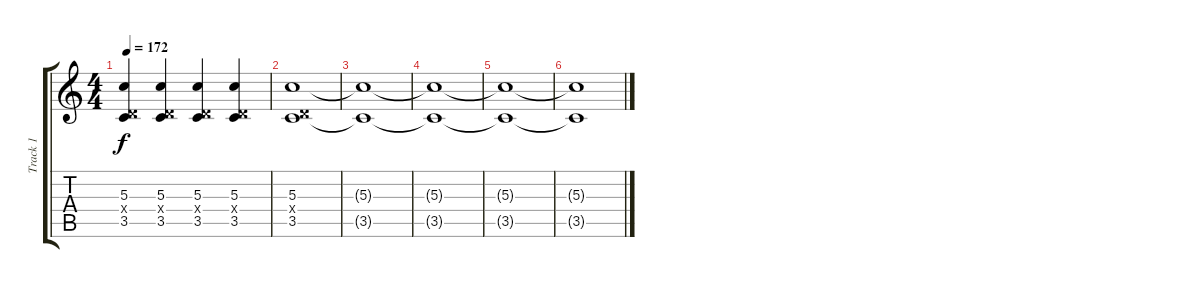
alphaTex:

\track ("Track 1" "Track 1") {instrument overdrivenguitar}
\staff {score tabs}
\tuning (E4 B3 G3 D3 A2 D2) {hide}
\ts (4 4)
\tempo 172
\clef g2
\ks c
(5.3 0.4{x} 3.5).4{dy f} (5.3 0.4{x} 3.5).4 (5.3 0.4{x} 3.5).4 (5.3 0.4{x} 3.5).4 |
(5.3 0.4{x} 3.5).1 |
(5.3{t} 3.5{t}).1 |
(5.3{t} 3.5{t}).1 |
(5.3{t} 3.5{t}).1 |
(5.3{t} 3.5{t}).1
